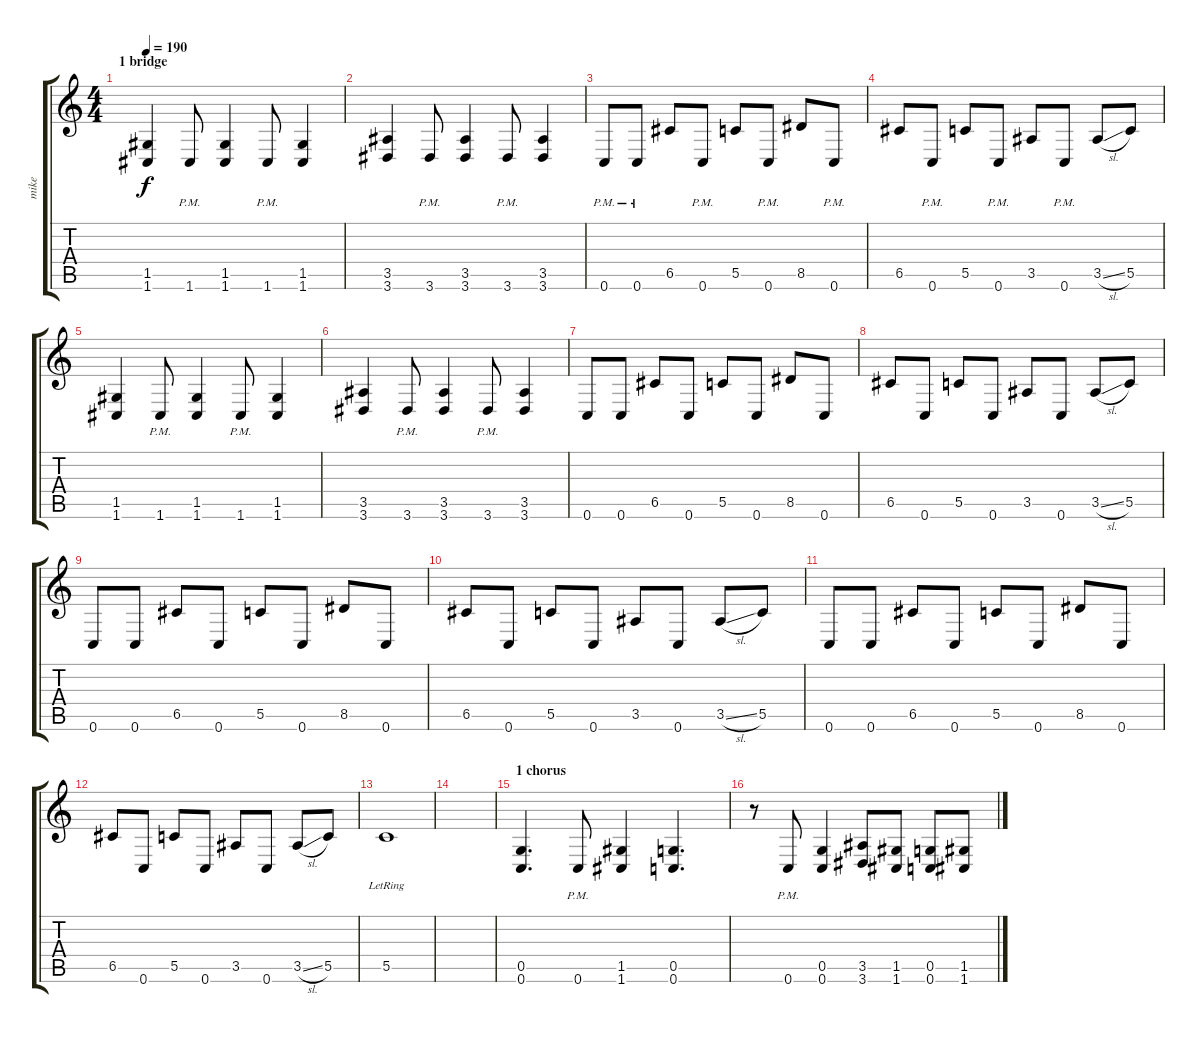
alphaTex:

\track ("mike" "mike") {instrument distortionguitar}
\staff {score tabs}
\tuning (D4 A3 F3 C3 G2 C2) {hide}
\ts (4 4)
\section ("" "1 bridge")
\tempo 190
\clef g2
\ks c
(1.5 1.6).4{dy f} 1.6{pm}.8 (1.5 1.6).4 1.6{pm}.8 (1.5 1.6).4 |
(3.5 3.6).4 3.6{pm}.8 (3.5 3.6).4 3.6{pm}.8 (3.5 3.6).4 |
0.6{pm}.8 0.6{pm}.8 6.5.8 0.6{pm}.8 5.5.8 0.6{pm}.8 8.5.8 0.6{pm}.8 |
6.5.8 0.6{pm}.8 5.5.8 0.6{pm}.8 3.5.8 0.6{pm}.8 3.5{sl}.8 5.5.8 |
(1.5 1.6).4 1.6{pm}.8 (1.5 1.6).4 1.6{pm}.8 (1.5 1.6).4 |
(3.5 3.6).4 3.6{pm}.8 (3.5 3.6).4 3.6{pm}.8 (3.5 3.6).4 |
0.6.8 0.6.8 6.5.8 0.6.8 5.5.8 0.6.8 8.5.8 0.6.8 |
6.5.8 0.6.8 5.5.8 0.6.8 3.5.8 0.6.8 3.5{sl}.8 5.5.8 |
0.6.8 0.6.8 6.5.8 0.6.8 5.5.8 0.6.8 8.5.8 0.6.8 |
6.5.8 0.6.8 5.5.8 0.6.8 3.5.8 0.6.8 3.5{sl}.8 5.5.8 |
0.6.8 0.6.8 6.5.8 0.6.8 5.5.8 0.6.8 8.5.8 0.6.8 |
6.5.8 0.6.8 5.5.8 0.6.8 3.5.8 0.6.8 3.5{sl}.8 5.5.8 |
5.5{lr}.1 |
|
\section ("" "1 chorus")
(0.5 0.6).4{d} 0.6{pm}.8 (1.5 1.6).4 (0.5 0.6).4{d} |
r.8 0.6{pm}.8 (0.5 0.6).4 (3.5 3.6).8 (1.5 1.6).8 (0.5 0.6).8 (1.5 1.6).8
